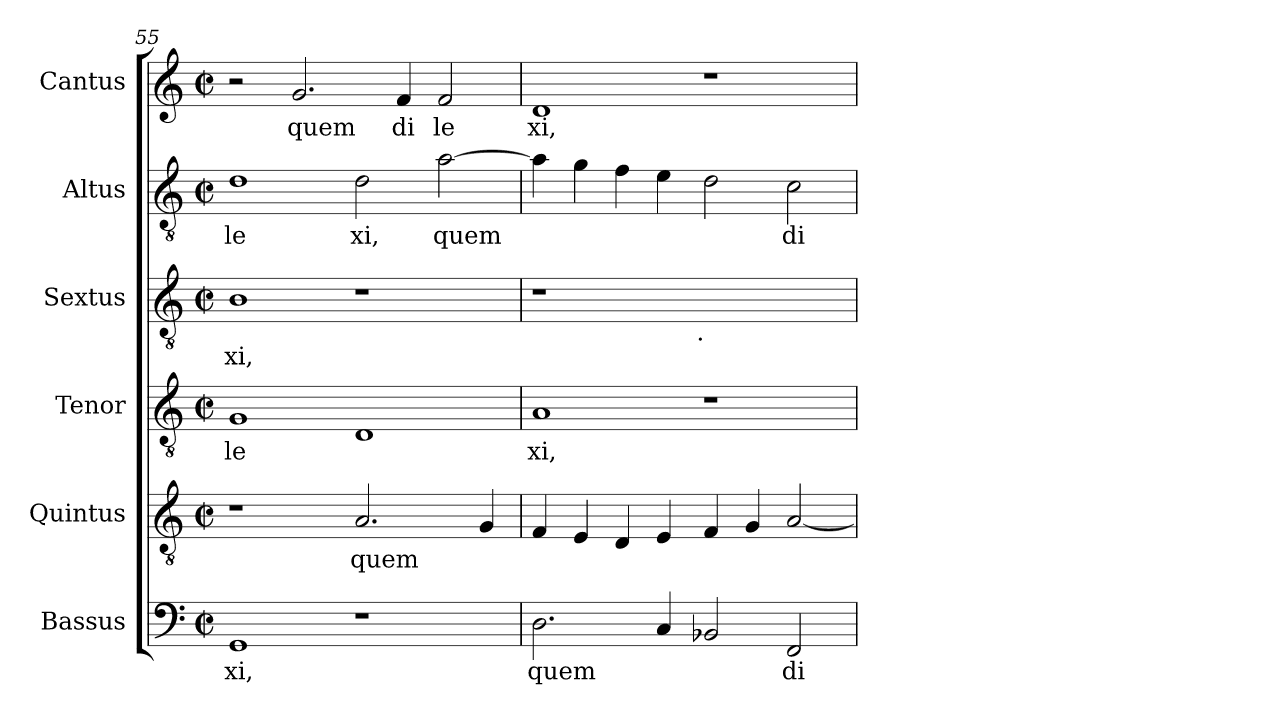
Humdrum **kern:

**kern	**text	**kern	**text	**kern	**text	**kern	**text	**kern	**text	**kern	**text
*part6	*part6	*part5	*part5	*part4	*part4	*part3	*part3	*part2	*part2	*part1	*part1
*staff6	*staff6	*staff5	*staff5	*staff4	*staff4	*staff3	*staff3	*staff2	*staff2	*staff1	*staff1
*I"Bassus	*	*I"Quintus	*	*I"Tenor	*	*I"Sextus	*	*I"Altus	*	*I"Cantus	*
!!LO:LB:g=z
*clefF4	*	*clefGv2	*	*clefGv2	*	*clefGv2	*	*clefGv2	*	*clefG2	*
*k[]	*	*k[]	*	*k[]	*	*k[]	*	*k[]	*	*k[]	*
*C:	*	*C:	*	*C:	*	*C:	*	*C:	*	*C:	*
*M2/2	*	*M2/2	*	*M2/2	*	*M2/2	*	*M2/2	*	*M2/2	*
*met(c|)	*	*met(c|)	*	*met(c|)	*	*met(c|)	*	*met(c|)	*	*met(c|)	*
=55	=55	=55	=55	=55	=55	=55	=55	=55	=55	=55	=55
!	!LO:LY:b:cj	!	!	!	!LO:LY:b:cj	!	!LO:LY:b:cj	!	!LO:LY:b:cj	!	!
1GG	-xi,	1r	.	1G	le-	1B	xi,	1d	le	2r	.
!	!	!	!	!	!	!	!	!	!	!	!LO:LY:b:cj
.	.	.	.	.	.	.	.	.	.	2.g/	quem
!	!	!	!LO:LY:b:cj	!	!LO:LY:b:cj	!	!	!	!LO:LY:b:cj	!	!
1r	.	2.A/	quem	1D	--	1r	.	2d\	xi,	.	.
!	!	!	!	!	!	!	!	!	!	!	!LO:LY:b:cj
.	.	.	.	.	.	.	.	.	.	4f/	di
!	!	!	!	!	!	!	!	!	!LO:LY:b:cj	!	!LO:LY:b:cj
.	.	.	.	.	.	.	.	[>2a\	quem	2f/	le
!	!	!	!LO:LY:b:cj	!	!	!	!	!	!	!	!
.	.	4G/	.	.	.	.	.	.	.	.	.
=56	=56	=56	=56	=56	=56	=56	=56	=56	=56	=56	=56
!	!LO:LY:b:cj	!	!LO:LY:b:cj	!	!LO:LY:b:cj	!	!	!	!LO:LY:b:cj	!	!LO:LY:b:cj
*	*	*	*	*	*	*^	*	*	*	*	*
2.D\	quem	4F/	.	1A	-xi,	1r	2ryy	.	4a\]	.	1d	xi,
!	!	!	!LO:LY:b:cj	!	!	!	!	!	!	!LO:LY:b:cj	!	!
.	.	4E/	.	.	.	.	.	.	4g\	.	.	.
!	!	!	!LO:LY:b:cj	!	!	!	!	!	!	!LO:LY:b:cj	!	!
.	.	4D/	.	.	.	.	4ryy	.	4f\	.	.	.
!	!LO:LY:b:cj	!	!LO:LY:b:cj	!	!	!	!	!	!	!LO:LY:b:cj	!	!
4C/	.	4E/	.	.	.	.	8...ryy	.	4e\	.	.	.
!	!	!	!	!	!	!	!LO:TX:b:t=.	!	!	!	!	!
.	.	.	.	.	.	.	1ryy	.	.	.	.	.
!	!LO:LY:b:cj	!	!LO:LY:b:cj	!	!	!	!	!	!	!LO:LY:b:cj	!	!
2BB-X/	.	4F/	.	1r	.	1ryy	.	.	2d\	.	1r	.
!	!	!	!LO:LY:b:cj	!	!	!	!	!	!	!	!	!
.	.	4G/	.	.	.	.	.	.	.	.	.	.
!	!LO:LY:b:cj	!	!LO:LY:b:cj	!	!	!	!	!	!	!LO:LY:b:cj	!	!
2FF/	di	[<2A/	.	.	.	.	.	.	2c\	di	.	.
.	.	.	.	.	.	.	64ryy	.	.	.	.	.
*	*	*	*	*	*	*v	*v	*	*	*	*	*
=	=	=	=	=	=	=	=	=	=	=	=
*-	*-	*-	*-	*-	*-	*-	*-	*-	*-	*-	*-
